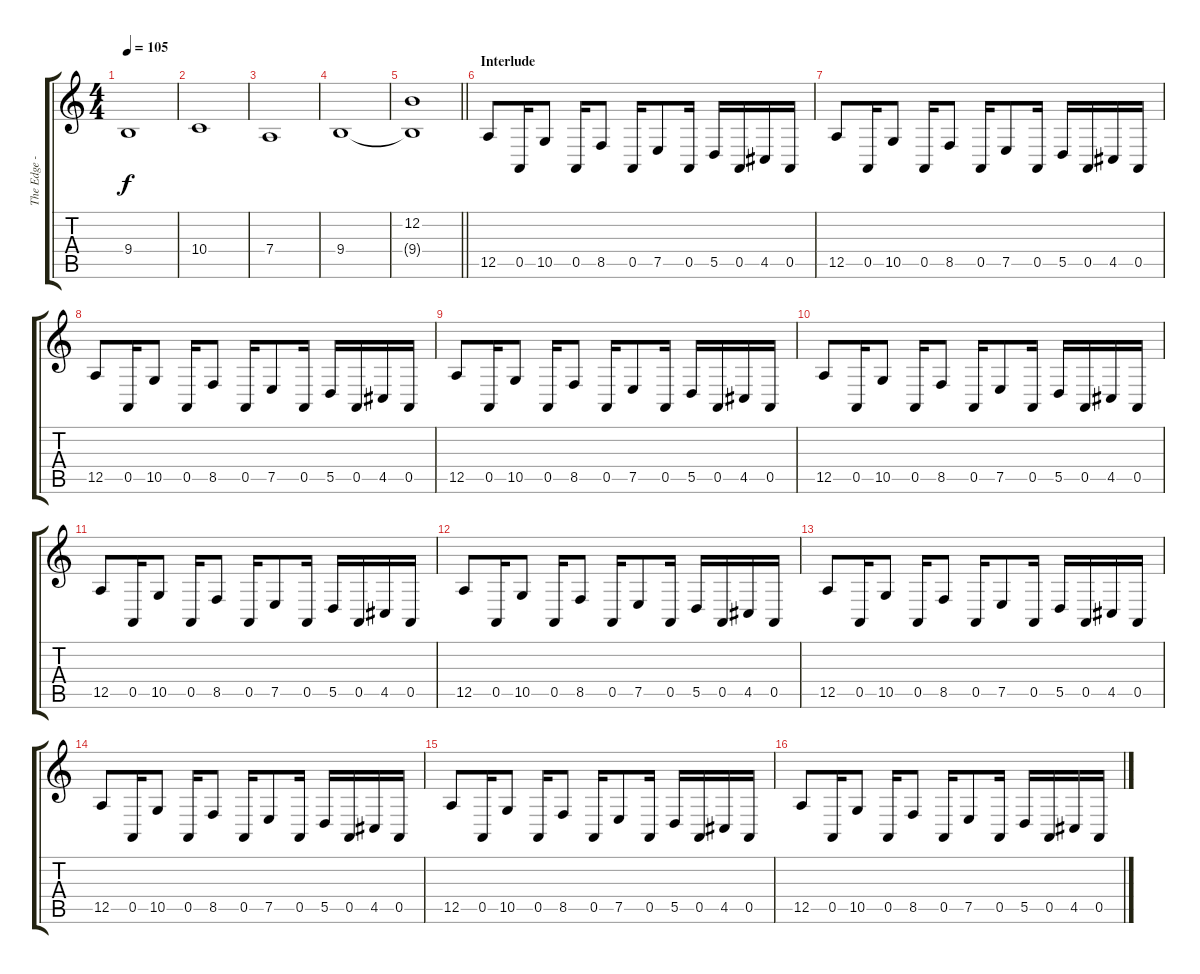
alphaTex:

\track ("The Edge - Keys" "The Edge -") {instrument clarinet}
\staff {score tabs}
\tuning (E4 B3 G3 D3 A2 E2) {hide}
\ts (4 4)
\tempo 105
\clef g2
\ks c
9.4{t}.1{dy f} |
10.4.1 |
7.4.1 |
9.4.1 |
\barLineRight lightlight
(12.2 9.4{t}).1 |
\section ("" "Interlude")
12.5.8{instrument melodictom} 0.5.16 10.5.8 0.5.16 8.5.8 0.5.16 7.5.8 0.5.16 5.5.16 0.5.16 4.5.16 0.5.16 |
12.5.8 0.5.16 10.5.8 0.5.16 8.5.8 0.5.16 7.5.8 0.5.16 5.5.16 0.5.16 4.5.16 0.5.16 |
12.5.8 0.5.16 10.5.8 0.5.16 8.5.8 0.5.16 7.5.8 0.5.16 5.5.16 0.5.16 4.5.16 0.5.16 |
12.5.8 0.5.16 10.5.8 0.5.16 8.5.8 0.5.16 7.5.8 0.5.16 5.5.16 0.5.16 4.5.16 0.5.16 |
12.5.8 0.5.16 10.5.8 0.5.16 8.5.8 0.5.16 7.5.8 0.5.16 5.5.16 0.5.16 4.5.16 0.5.16 |
12.5.8 0.5.16 10.5.8 0.5.16 8.5.8 0.5.16 7.5.8 0.5.16 5.5.16 0.5.16 4.5.16 0.5.16 |
12.5.8 0.5.16 10.5.8 0.5.16 8.5.8 0.5.16 7.5.8 0.5.16 5.5.16 0.5.16 4.5.16 0.5.16 |
12.5.8 0.5.16 10.5.8 0.5.16 8.5.8 0.5.16 7.5.8 0.5.16 5.5.16 0.5.16 4.5.16 0.5.16 |
12.5.8 0.5.16 10.5.8 0.5.16 8.5.8 0.5.16 7.5.8 0.5.16 5.5.16 0.5.16 4.5.16 0.5.16 |
12.5.8 0.5.16 10.5.8 0.5.16 8.5.8 0.5.16 7.5.8 0.5.16 5.5.16 0.5.16 4.5.16 0.5.16 |
12.5.8 0.5.16 10.5.8 0.5.16 8.5.8 0.5.16 7.5.8 0.5.16 5.5.16 0.5.16 4.5.16 0.5.16
